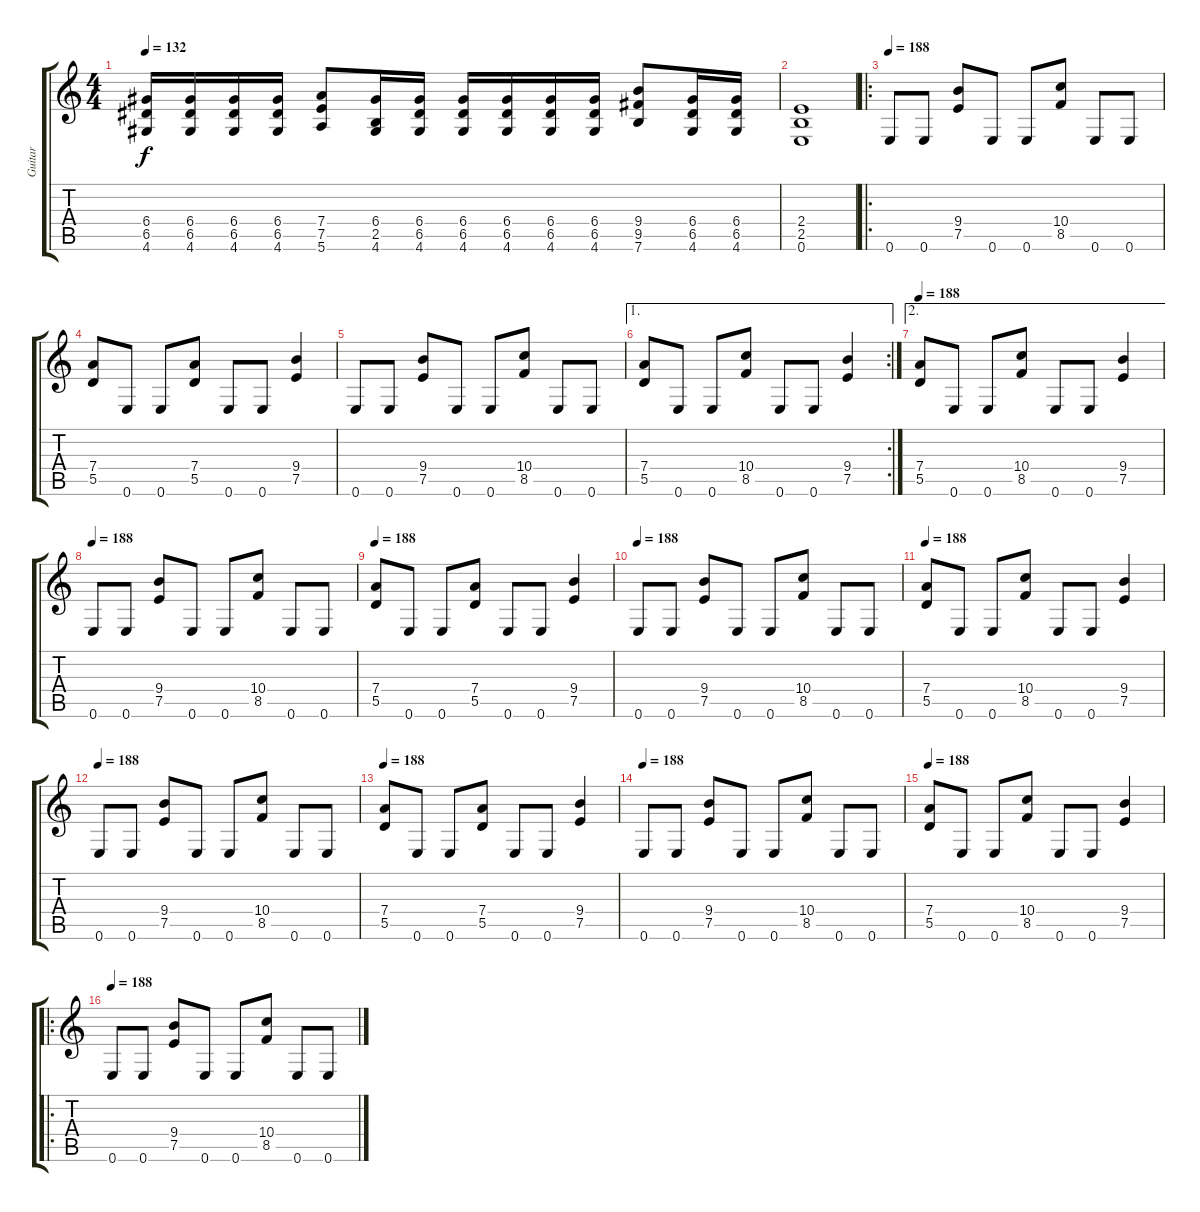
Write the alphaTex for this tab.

\track ("Guitar" "Guitar") {instrument distortionguitar}
\staff {score tabs}
\tuning (E4 B3 G3 D3 A2 E2) {hide}
\ts (4 4)
\tempo 132
\clef g2
\ks c
(6.4 6.5 4.6).16{dy f} (6.4 6.5 4.6).16 (6.4 6.5 4.6).16 (6.4 6.5 4.6).16 (7.4 7.5 5.6).8 (6.4 2.5 4.6).16 (6.4 6.5 4.6).16 (6.4 6.5 4.6).16 (6.4 6.5 4.6).16 (6.4 6.5 4.6).16 (6.4 6.5 4.6).16 (9.4 9.5 7.6).8 (6.4 6.5 4.6).16 (6.4 6.5 4.6).16 |
(2.4 2.5 0.6).1 |
\ro
\tempo 188
0.6.8 0.6.8 (9.4 7.5).8 0.6.8 0.6.8 (10.4 8.5).8 0.6.8 0.6.8 |
(7.4 5.5).8 0.6.8 0.6.8 (7.4 5.5).8 0.6.8 0.6.8 (9.4 7.5).4 |
0.6.8 0.6.8 (9.4 7.5).8 0.6.8 0.6.8 (10.4 8.5).8 0.6.8 0.6.8 |
\ae 1
\rc 2
(7.4 5.5).8 0.6.8 0.6.8 (10.4 8.5).8 0.6.8 0.6.8 (9.4 7.5).4 |
\ae 2
\tempo 188
(7.4 5.5).8 0.6.8 0.6.8 (10.4 8.5).8 0.6.8 0.6.8 (9.4 7.5).4 |
\tempo 188
0.6.8 0.6.8 (9.4 7.5).8 0.6.8 0.6.8 (10.4 8.5).8 0.6.8 0.6.8 |
\tempo 188
(7.4 5.5).8 0.6.8 0.6.8 (7.4 5.5).8 0.6.8 0.6.8 (9.4 7.5).4 |
\tempo 188
0.6.8 0.6.8 (9.4 7.5).8 0.6.8 0.6.8 (10.4 8.5).8 0.6.8 0.6.8 |
\tempo 188
(7.4 5.5).8 0.6.8 0.6.8 (10.4 8.5).8 0.6.8 0.6.8 (9.4 7.5).4 |
\tempo 188
0.6.8 0.6.8 (9.4 7.5).8 0.6.8 0.6.8 (10.4 8.5).8 0.6.8 0.6.8 |
\tempo 188
(7.4 5.5).8 0.6.8 0.6.8 (7.4 5.5).8 0.6.8 0.6.8 (9.4 7.5).4 |
\tempo 188
0.6.8 0.6.8 (9.4 7.5).8 0.6.8 0.6.8 (10.4 8.5).8 0.6.8 0.6.8 |
\tempo 188
(7.4 5.5).8 0.6.8 0.6.8 (10.4 8.5).8 0.6.8 0.6.8 (9.4 7.5).4 |
\ro
\tempo 188
0.6.8 0.6.8 (9.4 7.5).8 0.6.8 0.6.8 (10.4 8.5).8 0.6.8 0.6.8
